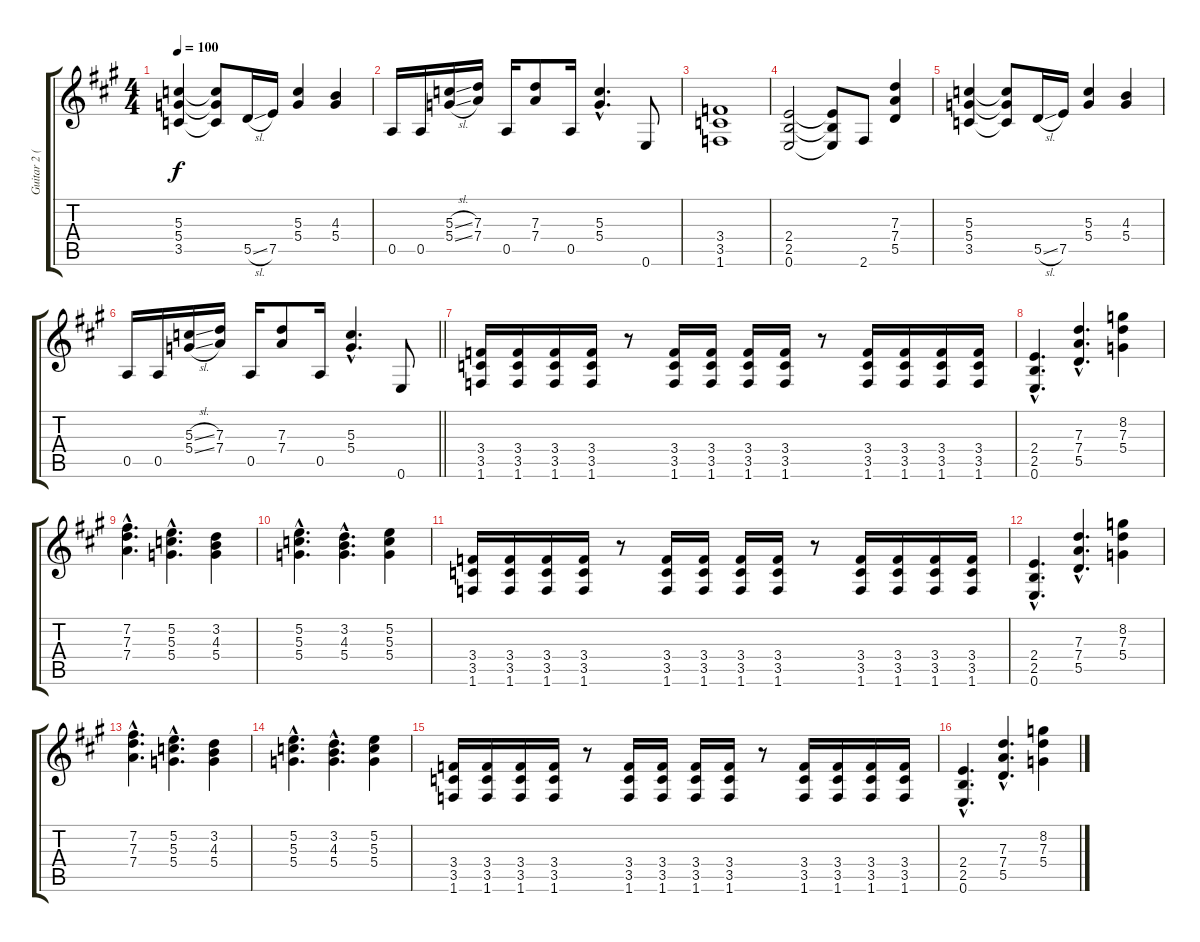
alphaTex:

\track ("Guitar 2 (Lead)" "Guitar 2 (") {instrument overdrivenguitar}
\staff {score tabs}
\tuning (E4 B3 G3 D3 A2 E2) {hide}
\ts (4 4)
\tempo 100
\clef g2
\ks f#minor
(5.3 5.4 3.5).4{dy f} (5.3{t} 5.4{t} 3.5{t}).8 5.5{sl}.16 7.5.16 (5.3 5.4).4 (4.3 5.4).4 |
0.5.16 0.5.16 (5.3{sl} 5.4{sl}).16 (7.3 7.4).16 0.5.16 (7.3 7.4).8 0.5.16 (5.3{hac} 5.4{hac}).4{d} 0.6.8 |
(3.4 3.5 1.6).1 |
(2.4 2.5 0.6).2 (2.4{t} 2.5{t} 0.6{t}).8 2.6.8 (7.3 7.4 5.5).4 |
(5.3 5.4 3.5).4 (5.3{t} 5.4{t} 3.5{t}).8 5.5{sl}.16 7.5.16 (5.3 5.4).4 (4.3 5.4).4 |
\barLineRight lightlight
0.5.16 0.5.16 (5.3{sl} 5.4{sl}).16 (7.3 7.4).16 0.5.16 (7.3 7.4).8 0.5.16 (5.3{hac} 5.4{hac}).4{d} 0.6.8 |
(3.4 3.5 1.6).16 (3.4 3.5 1.6).16 (3.4 3.5 1.6).16 (3.4 3.5 1.6).16 r.8 (3.4 3.5 1.6).16 (3.4 3.5 1.6).16 (3.4 3.5 1.6).16 (3.4 3.5 1.6).16 r.8 (3.4 3.5 1.6).16 (3.4 3.5 1.6).16 (3.4 3.5 1.6).16 (3.4 3.5 1.6).16 |
(2.4{hac} 2.5{hac} 0.6{hac}).4{d} (7.3{hac} 7.4{hac} 5.5{hac}).4{d} (8.2 7.3 5.4).4 |
(7.2{hac} 7.3{hac} 7.4{hac}).4{d} (5.2{hac} 5.3{hac} 5.4{hac}).4{d} (3.2 4.3 5.4).4 |
(5.2{hac} 5.3{hac} 5.4{hac}).4{d} (3.2{hac} 4.3{hac} 5.4{hac}).4{d} (5.2 5.3 5.4).4 |
(3.4 3.5 1.6).16 (3.4 3.5 1.6).16 (3.4 3.5 1.6).16 (3.4 3.5 1.6).16 r.8 (3.4 3.5 1.6).16 (3.4 3.5 1.6).16 (3.4 3.5 1.6).16 (3.4 3.5 1.6).16 r.8 (3.4 3.5 1.6).16 (3.4 3.5 1.6).16 (3.4 3.5 1.6).16 (3.4 3.5 1.6).16 |
(2.4{hac} 2.5{hac} 0.6{hac}).4{d} (7.3{hac} 7.4{hac} 5.5{hac}).4{d} (8.2 7.3 5.4).4 |
(7.2{hac} 7.3{hac} 7.4{hac}).4{d} (5.2{hac} 5.3{hac} 5.4{hac}).4{d} (3.2 4.3 5.4).4 |
(5.2{hac} 5.3{hac} 5.4{hac}).4{d} (3.2{hac} 4.3{hac} 5.4{hac}).4{d} (5.2 5.3 5.4).4 |
(3.4 3.5 1.6).16 (3.4 3.5 1.6).16 (3.4 3.5 1.6).16 (3.4 3.5 1.6).16 r.8 (3.4 3.5 1.6).16 (3.4 3.5 1.6).16 (3.4 3.5 1.6).16 (3.4 3.5 1.6).16 r.8 (3.4 3.5 1.6).16 (3.4 3.5 1.6).16 (3.4 3.5 1.6).16 (3.4 3.5 1.6).16 |
(2.4{hac} 2.5{hac} 0.6{hac}).4{d} (7.3{hac} 7.4{hac} 5.5{hac}).4{d} (8.2 7.3 5.4).4
